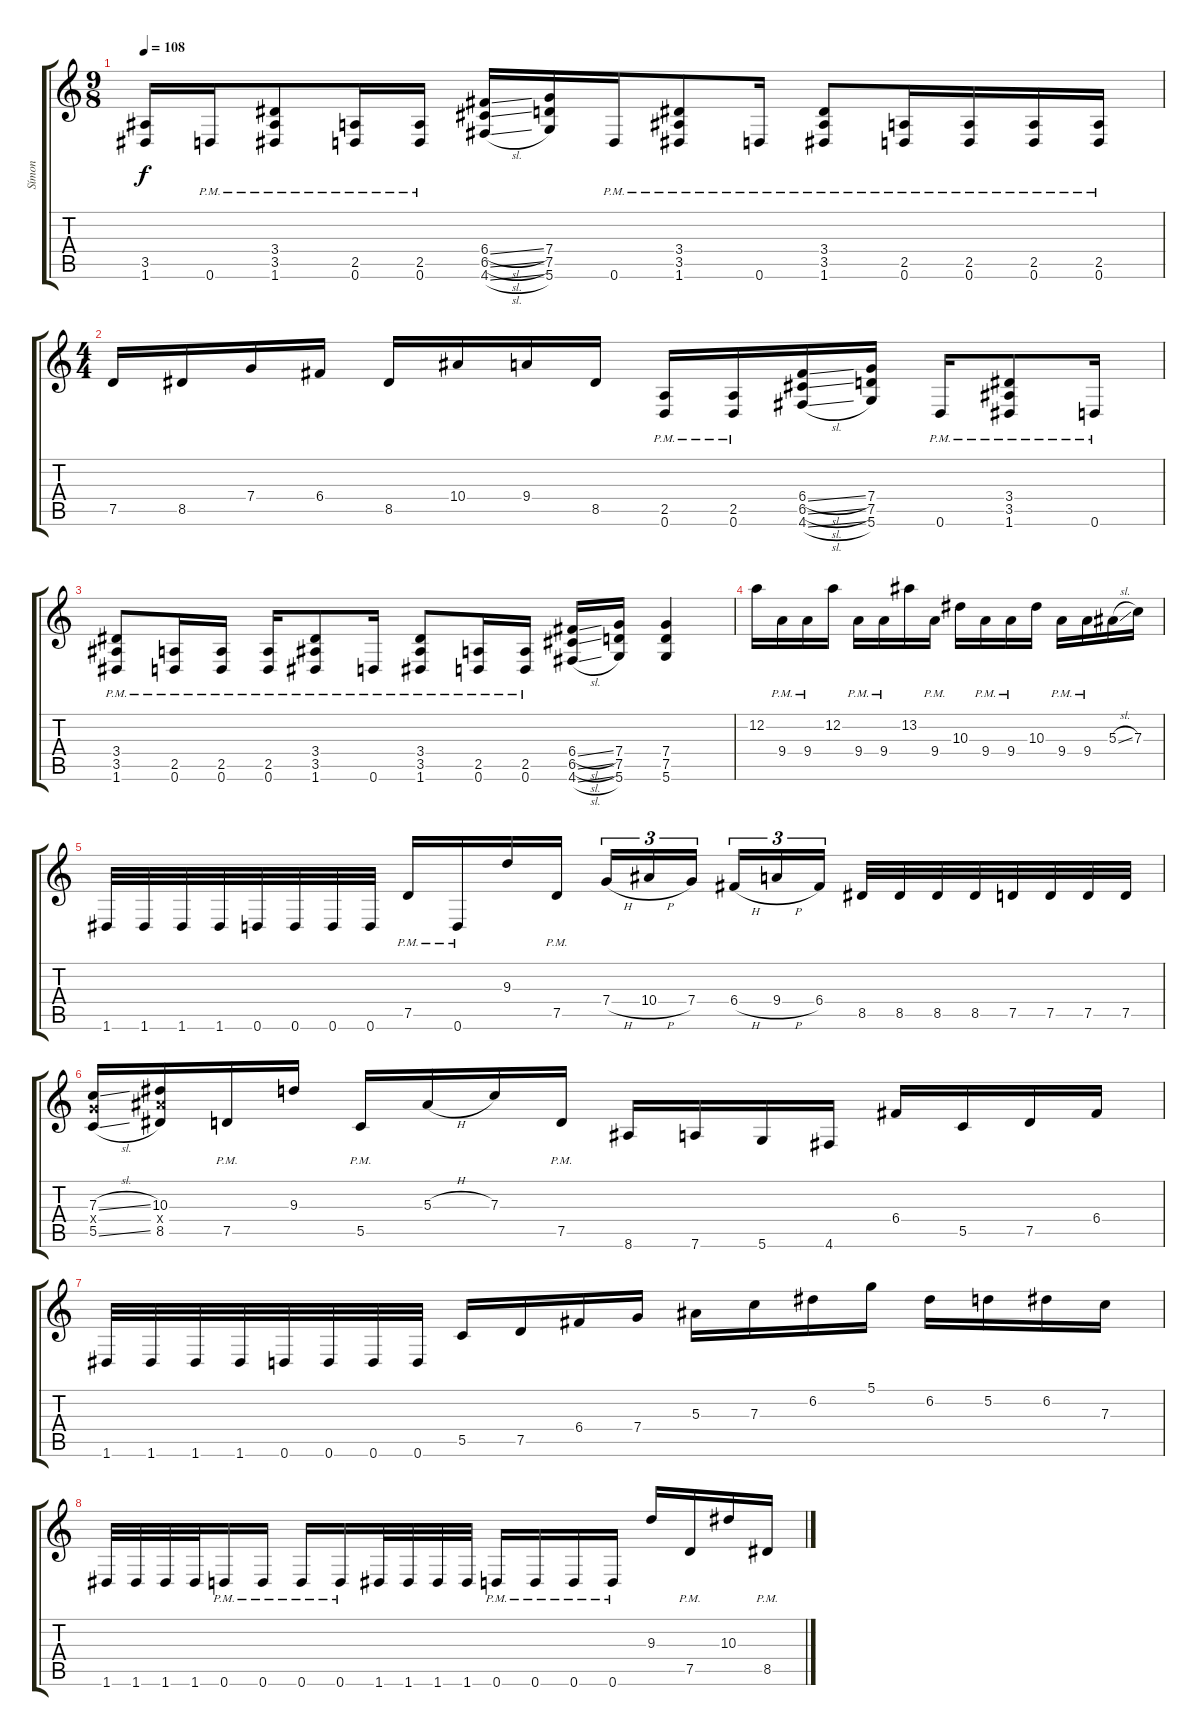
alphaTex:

\track ("Símon" "Símon") {instrument distortionguitar}
\staff {score tabs}
\tuning (D4 A3 F3 C3 G2 D2) {hide}
\ts (9 8)
\tempo 108
\clef g2
\ks c
(3.5{t} 1.6{t}).16{dy f} 0.6{pm}.16 (3.4{pm} 3.5{pm} 1.6{pm}).8 (2.5 0.6{pm}).16 (2.5{pm} 0.6{pm}).16 (6.4{sl} 6.5{sl} 4.6{sl}).16 (7.4 7.5 5.6).16 0.6{pm}.16 (3.4{pm} 3.5{pm} 1.6{pm}).8 0.6{pm}.16 (3.4{pm} 3.5{pm} 1.6{pm}).8 (2.5{pm} 0.6{pm}).16 (2.5{pm} 0.6{pm}).16 (2.5{pm} 0.6{pm}).16 (2.5{pm} 0.6{pm}).16 |
\ts (4 4)
7.5.16 8.5.16 7.4.16 6.4.16 8.5.16 10.4.16 9.4.16 8.5.16 (2.5{pm} 0.6{pm}).16 (2.5{pm} 0.6{pm}).16 (6.4{sl} 6.5{sl} 4.6{sl}).16 (7.4 7.5 5.6).16 0.6{pm}.16 (3.4{pm} 3.5{pm} 1.6{pm}).8 0.6{pm}.16 |
(3.4{pm} 3.5{pm} 1.6{pm}).8 (2.5{pm} 0.6{pm}).16 (2.5{pm} 0.6{pm}).16 (2.5{pm} 0.6{pm}).16 (3.4{pm} 3.5{pm} 1.6{pm}).8 0.6{pm}.16 (3.4{pm} 3.5{pm} 1.6{pm}).8 (2.5{pm} 0.6{pm}).16 (2.5{pm} 0.6{pm}).16 (6.4{sl} 6.5{sl} 4.6{sl}).16 (7.4 7.5 5.6).16 (7.4 7.5 5.6).4 |
12.2.16 9.4{pm}.16 9.4{pm}.16 12.2.16 9.4{pm}.16 9.4{pm}.16 13.2.16 9.4{pm}.16 10.3.16 9.4{pm}.16 9.4{pm}.16 10.3.16 9.4{pm}.16 9.4{pm}.16 5.3{sl}.16 7.3.16 |
1.6.32 1.6.32 1.6.32 1.6.32 0.6.32 0.6.32 0.6.32 0.6.32 7.5{pm}.16 0.6{pm}.16 9.3.16 7.5{pm}.16 7.4{h}.16{tu (3 2)} 10.4{h}.16{tu (3 2)} 7.4.16{tu (3 2) beam splitsecondary} 6.4{h}.16{tu (3 2)} 9.4{h}.16{tu (3 2)} 6.4.16{tu (3 2)} 8.5.32 8.5.32 8.5.32 8.5.32 7.5.32 7.5.32 7.5.32 7.5.32 |
(7.3{sl} 7.4{x} 5.5{sl}).16 (10.3 10.4{x} 8.5).16 7.5{pm}.16 9.3.16 5.5{pm}.16 5.3{h}.16 7.3.16 7.5{pm}.16 8.6.16 7.6.16 5.6.16 4.6.16 6.4.16 5.5.16 7.5.16 6.4.16 |
1.6.32 1.6.32 1.6.32 1.6.32 0.6.32 0.6.32 0.6.32 0.6.32 5.5.16 7.5.16 6.4.16 7.4.16 5.3.16 7.3.16 6.2.16 5.1.16 6.2.16 5.2.16 6.2.16 7.3.16 |
1.6.32 1.6.32 1.6.32 1.6.32 0.6{pm}.16 0.6{pm}.16 0.6{pm}.16 0.6{pm}.16 1.6.32 1.6.32 1.6.32 1.6.32 0.6{pm}.16 0.6{pm}.16 0.6{pm}.16 0.6{pm}.16 9.3.16 7.5{pm}.16 10.3.16 8.5{pm}.16
